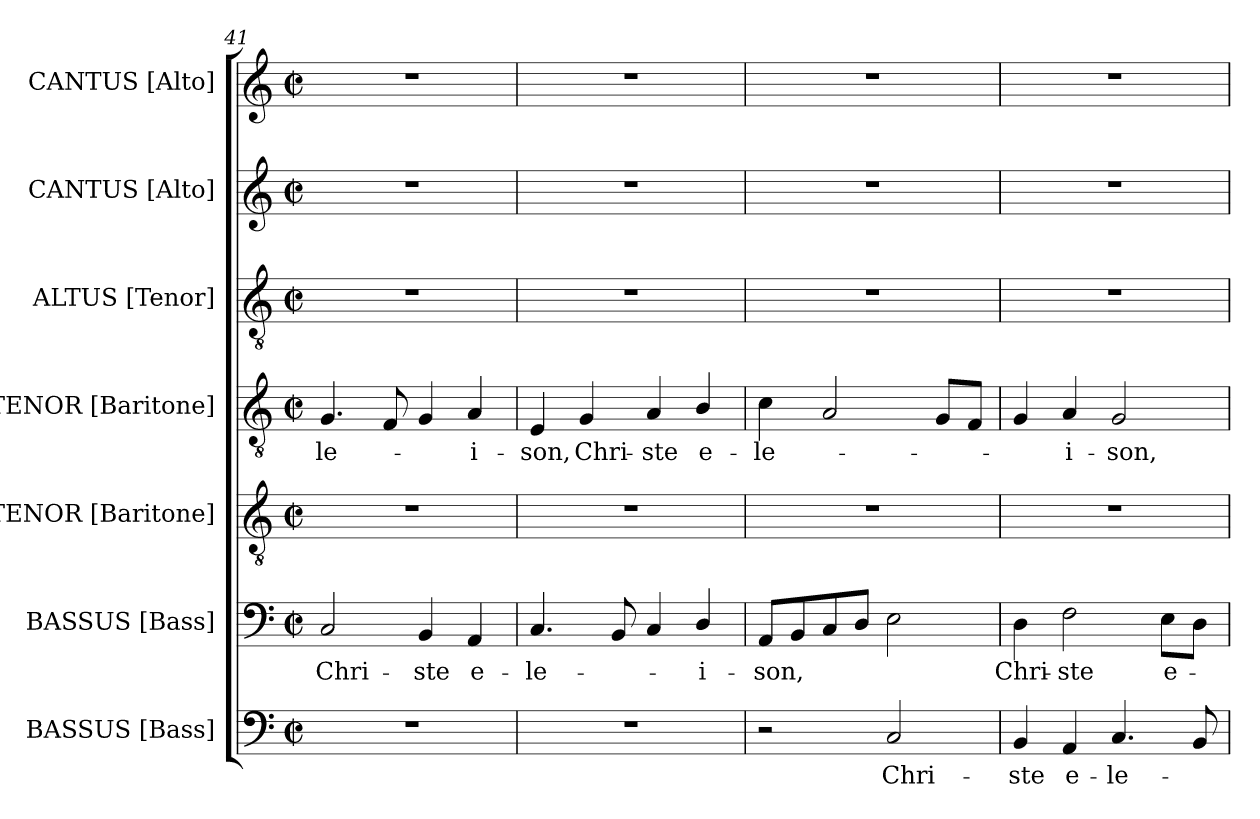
**kern	**text	**kern	**text	**kern	**kern	**text	**kern	**kern	**kern
*part7	*part7	*part6	*part6	*part5	*part4	*part4	*part3	*part2	*part1
*staff7	*staff7	*staff6	*staff6	*staff5	*staff4	*staff4	*staff3	*staff2	*staff1
*I"BASSUS [Bass]	*	*I"BASSUS [Bass]	*	*I"TENOR [Baritone]	*I"TENOR [Baritone]	*	*I"ALTUS [Tenor]	*I"CANTUS [Alto]	*I"CANTUS [Alto]
*I'B.	*	*I'B.	*	*I'Bar.	*I'Bar.	*	*I'T.	*I'A.	*I'A.
*clefF4	*	*clefF4	*	*clefGv2	*clefGv2	*	*clefGv2	*clefG2	*clefG2
*	*	*	*	*ITrd7c12	*ITrd7c12	*	*ITrd7c12	*	*
*k[]	*	*k[]	*	*k[]	*k[]	*	*k[]	*k[]	*k[]
*C:	*	*C:	*	*C:	*C:	*	*C:	*C:	*C:
*M2/2	*	*M2/2	*	*M2/2	*M2/2	*	*M2/2	*M2/2	*M2/2
*met(c|)	*	*met(c|)	*	*met(c|)	*met(c|)	*	*met(c|)	*met(c|)	*met(c|)
=41	=41	=41	=41	=41	=41	=41	=41	=41	=41
!	!	!	!LO:LY:b:color=#000000	!	!	!	!	!	!
!	!	!	!	!	!	!LO:LY:b:color=#000000	!	!	!
1r	.	2Ci/	Chri-	1r	4.GGi/	-le-	1r	1r	1r
.	.	.	.	.	8FFi/	.	.	.	.
!	!	!	!LO:LY:b:color=#000000	!	!	!	!	!	!
.	.	4BBi/	-ste	.	4GGi/	.	.	.	.
!	!	!	!LO:LY:b:color=#000000	!	!	!	!	!	!
!	!	!	!	!	!	!LO:LY:b:color=#000000	!	!	!
.	.	4AAi/	e-	.	4AAi/	-i-	.	.	.
=42	=42	=42	=42	=42	=42	=42	=42	=42	=42
!	!	!	!LO:LY:b:color=#000000	!	!	!	!	!	!
!	!	!	!	!	!	!LO:LY:b:color=#000000	!	!	!
1r	.	4.Ci/	-le-	1r	4EEi/	-son,	1r	1r	1r
!	!	!	!	!	!	!LO:LY:b:color=#000000	!	!	!
.	.	.	.	.	4GGi/	Chri-	.	.	.
.	.	8BBi/	.	.	.	.	.	.	.
!	!	!	!	!	!	!LO:LY:b:color=#000000	!	!	!
.	.	4Ci/	.	.	4AAi/	-ste	.	.	.
!	!	!	!LO:LY:b:color=#000000	!	!	!	!	!	!
!	!	!	!	!	!	!LO:LY:b:color=#000000	!	!	!
.	.	4Di/	-i-	.	4BBi/	e-	.	.	.
=43	=43	=43	=43	=43	=43	=43	=43	=43	=43
!	!	!	!LO:LY:b:color=#000000	!	!	!	!	!	!
!	!	!	!	!	!	!LO:LY:b:color=#000000	!	!	!
2r	.	8AAi/L	-son,	1r	4Ci\	-le-	1r	1r	1r
.	.	8BBi/	.	.	.	.	.	.	.
.	.	8Ci/	.	.	2AAi/	.	.	.	.
.	.	8Di/J	.	.	.	.	.	.	.
!	!LO:LY:b:color=#000000	!	!	!	!	!	!	!	!
2Ci/	Chri-	2Ei\	.	.	.	.	.	.	.
.	.	.	.	.	8GGi/L	.	.	.	.
.	.	.	.	.	8FFi/J	.	.	.	.
=44	=44	=44	=44	=44	=44	=44	=44	=44	=44
!	!LO:LY:b:color=#000000	!	!	!	!	!	!	!	!
!	!	!	!LO:LY:b:color=#000000	!	!	!	!	!	!
4BBi/	-ste	4Di\	Chri-	1r	4GGi/	.	1r	1r	1r
!	!LO:LY:b:color=#000000	!	!	!	!	!	!	!	!
!	!	!	!LO:LY:b:color=#000000	!	!	!	!	!	!
!	!	!	!	!	!	!LO:LY:b:color=#000000	!	!	!
4AAi/	e-	2Fi\	-ste	.	4AAi/	-i-	.	.	.
!	!LO:LY:b:color=#000000	!	!	!	!	!	!	!	!
!	!	!	!	!	!	!LO:LY:b:color=#000000	!	!	!
4.Ci/	-le-	.	.	.	2GGi/	-son,	.	.	.
!	!	!	!LO:LY:b:color=#000000	!	!	!	!	!	!
.	.	8Ei\L	e-	.	.	.	.	.	.
8BBi/	.	8Di\J	.	.	.	.	.	.	.
=	=	=	=	=	=	=	=	=	=
*-	*-	*-	*-	*-	*-	*-	*-	*-	*-
